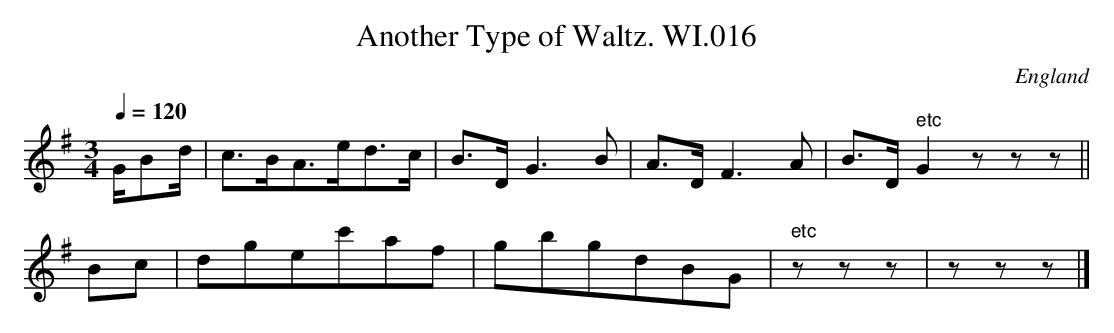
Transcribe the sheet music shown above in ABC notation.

X:1
T:Another Type of Waltz. WI.016
M:3/4
L:1/8
Q:1/4=120
O:England
K:G major
G/Bd/|c>BA>ed>c|B>DG3B|A>DF3A|B>D" etc"G2zzz||!
Bc|dgec'af|gbgdBG|" etc"zzz|zzz|]
